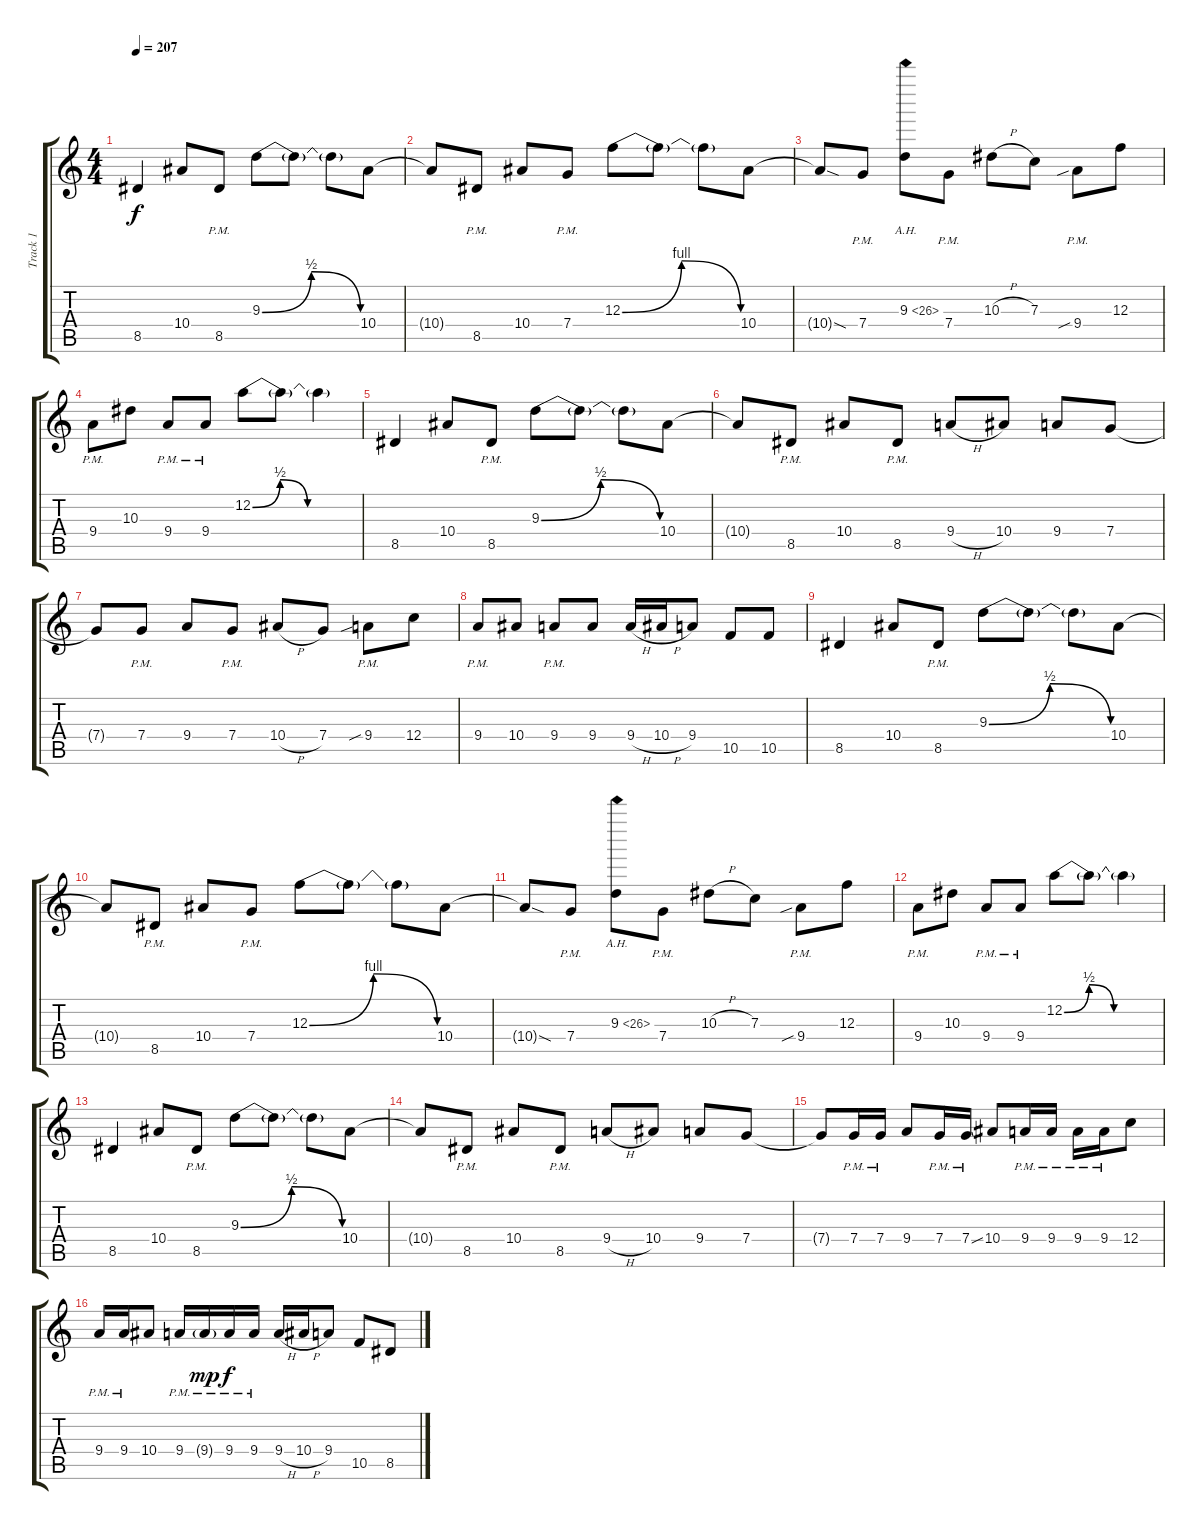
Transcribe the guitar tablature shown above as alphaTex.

\track ("Track 1" "Track 1") {instrument distortionguitar}
\staff {score tabs}
\tuning (D4 A3 F3 C3 G2 C2) {hide}
\ts (4 4)
\tempo 207
\clef g2
\ks c
8.5.4{dy f} 10.4.8 8.5{pm}.8 9.3{be (bendrelease 0 0 30 2 30 2 60 0)}.8 9.3{t}.8 9.3{t}.8 10.4.8 |
10.4{t}.8 8.5{pm}.8 10.4.8 7.4{pm}.8 12.3{be (bendrelease 0 0 30 4 30 4 60 0)}.8 12.3{t}.8 12.3{t}.8 10.4.8 |
10.4{sod t}.8 7.4{pm}.8 9.3{ah 17}.8 7.4{pm}.8 10.3{h}.8 7.3.8 9.4{sib pm}.8 12.3.8 |
9.4{pm}.8 10.3.8 9.4{pm}.8 9.4{pm}.8 12.2{be (custom 0 0 15 2 30 0 60 0)}.8 12.2{t}.8 12.2{t}.4 |
8.5.4 10.4.8 8.5{pm}.8 9.3{be (bendrelease 0 0 30 2 30 2 60 0)}.8 9.3{t}.8 9.3{t}.8 10.4.8 |
10.4{t}.8 8.5{pm}.8 10.4.8 8.5{pm}.8 9.4{h}.8 10.4.8 9.4.8 7.4.8 |
7.4{t}.8 7.4{pm}.8 9.4.8 7.4{pm}.8 10.4{h}.8 7.4.8 9.4{sib pm}.8 12.4.8 |
9.4{pm}.8 10.4.8 9.4{pm}.8 9.4.8 9.4{h}.16 10.4{h}.16 9.4.8 10.5.8 10.5.8 |
8.5.4 10.4.8 8.5{pm}.8 9.3{be (bendrelease 0 0 30 2 30 2 60 0)}.8 9.3{t}.8 9.3{t}.8 10.4.8 |
10.4{t}.8 8.5{pm}.8 10.4.8 7.4{pm}.8 12.3{be (bendrelease 0 0 30 4 30 4 60 0)}.8 12.3{t}.8 12.3{t}.8 10.4.8 |
10.4{sod t}.8 7.4{pm}.8 9.3{ah 17}.8 7.4{pm}.8 10.3{h}.8 7.3.8 9.4{sib pm}.8 12.3.8 |
9.4{pm}.8 10.3.8 9.4{pm}.8 9.4{pm}.8 12.2{be (custom 0 0 15 2 30 0 60 0)}.8 12.2{t}.8 12.2{t}.4 |
8.5.4 10.4.8 8.5{pm}.8 9.3{be (bendrelease 0 0 30 2 30 2 60 0)}.8 9.3{t}.8 9.3{t}.8 10.4.8 |
10.4{t}.8 8.5{pm}.8 10.4.8 8.5{pm}.8 9.4{h}.8 10.4.8 9.4.8 7.4.8 |
7.4{t}.8 7.4{pm}.16 7.4{pm}.16 9.4.8 7.4{pm}.16 7.4{ss pm}.16 10.4.8 9.4{pm}.16 9.4{pm}.16 9.4{pm}.16 9.4{pm}.16 12.4.8 |
9.4{pm}.16 9.4{pm}.16 10.4.8 9.4{pm}.16 9.4{g pm}.16{dy mp} 9.4{pm}.16{dy f} 9.4{pm}.16 9.4{h}.16 10.4{h}.16 9.4.8 10.5.8 8.5.8
